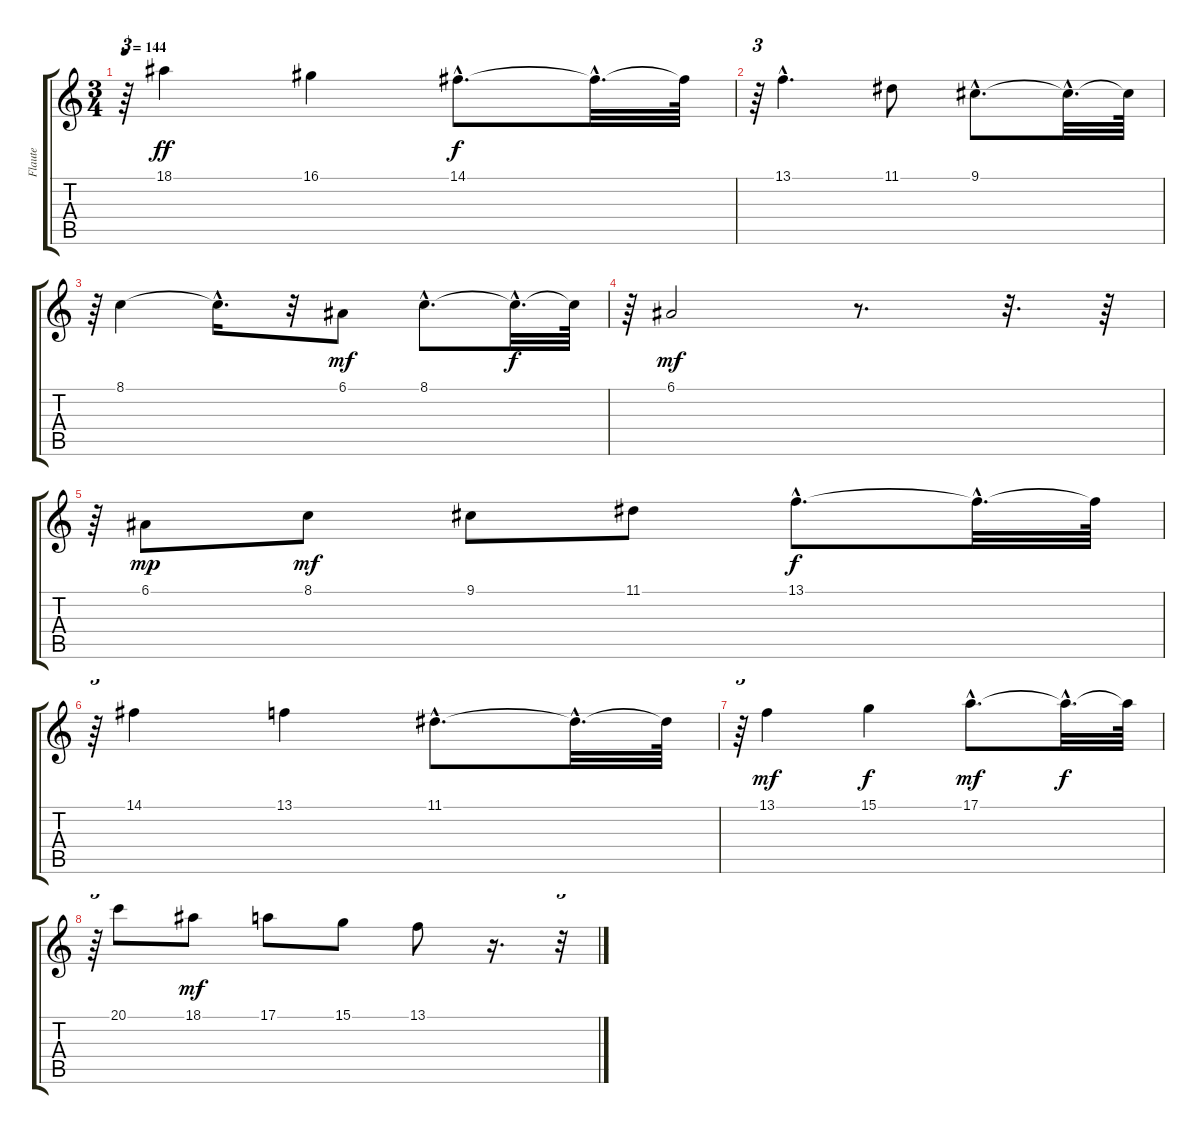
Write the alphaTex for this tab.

\track ("Flaute" "Flaute") {instrument flute}
\staff {score tabs}
\tuning (E4 B3 G3 D3 A2 E2) {hide}
\ts (3 4)
\tempo 144
\clef g2
\ks c
r.64{tu (3 2) dy f} 18.1.4{dy ff} 16.1.4 14.1{hac}.8{d dy f} 14.1{hac t}.32{d} 14.1{t}.64 |
r.64{tu (3 2)} 13.1{hac}.4{d} 11.1.8 9.1{hac}.8{d} 9.1{hac t}.32{d} 9.1{t}.64 |
r.64{tu (3 2)} 8.1.4 8.1{hac t}.16{d} r.32 6.1.8{dy mf} 8.1{hac}.8{d} 8.1{hac t}.32{d dy f} 8.1{t}.64 |
r.64{tu (3 2)} 6.1.2{dy mf} r.8{d} r.32{d} r.64 |
r.64{tu (3 2)} 6.1.8{dy mp} 8.1.8{dy mf} 9.1.8 11.1.8 13.1{hac}.8{d dy f} 13.1{hac t}.32{d} 13.1{t}.64 |
r.64{tu (3 2)} 14.1.4 13.1.4 11.1{hac}.8{d} 11.1{hac t}.32{d} 11.1{t}.64 |
r.64{tu (3 2)} 13.1.4{dy mf} 15.1.4{dy f} 17.1{hac}.8{d dy mf} 17.1{hac t}.32{d dy f} 17.1{t}.64 |
r.64{tu (3 2)} 20.1.8 18.1.8{dy mf} 17.1.8 15.1.8 13.1.8 r.16{d} r.32{tu (3 2)}
